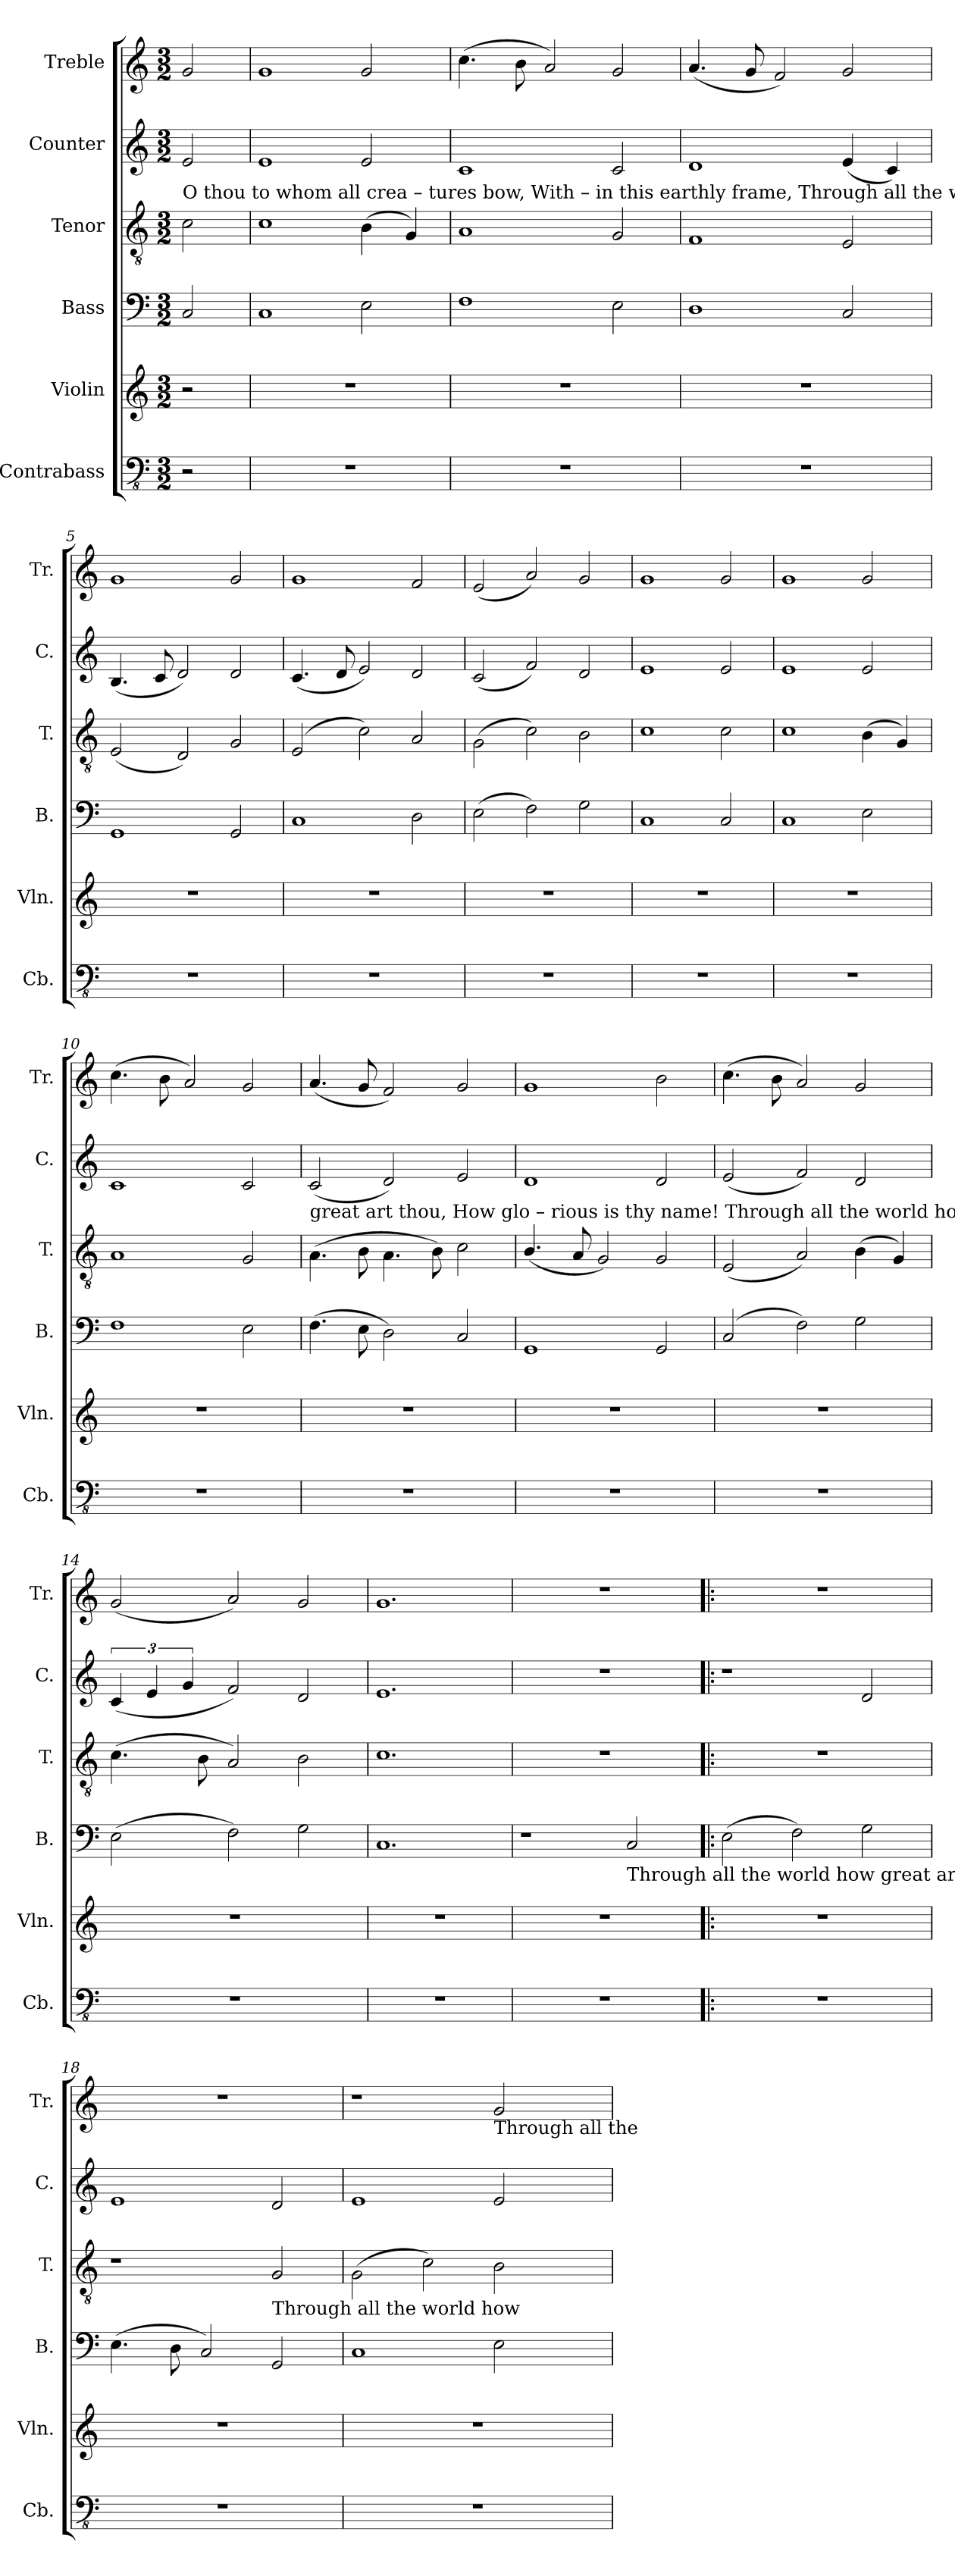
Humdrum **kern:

**kern	**kern	**kern	**kern	**kern	**kern
*part6	*part5	*part4	*part3	*part2	*part1
*staff6	*staff5	*staff4	*staff3	*staff2	*staff1
*I"Contrabass	*I"Violin	*I"Bass	*I"Tenor	*I"Counter	*I"Treble
*I'Cb.	*I'Vln.	*I'B.	*I'T.	*I'C.	*I'Tr.
*clefFv4	*clefG2	*clefF4	*clefGv2	*clefG2	*clefG2
*ITrd7c12	*	*	*	*	*
*k[]	*k[]	*k[]	*k[]	*k[]	*k[]
*M3/2	*M3/2	*M3/2	*M3/2	*M3/2	*M3/2
*MM150	*MM150	*MM150	*MM150	*MM150	*MM150
=1	=1	=1	=1	=1	=1
!	!	!	!	!LO:TX:b:t=O  thou to       whom      all    crea    –    tures    bow,           With – in     this  earthly frame, Through all the world how	!
2r	2r	2C/	2c\	2e/	2g/
=2	=2	=2	=2	=2	=2
1.r	1.r	1C	1c	1e	1g
.	.	2E\	(4B\	2e/	2g/
.	.	.	4G/)	.	.
=3	=3	=3	=3	=3	=3
1.r	1.r	1F	1A	1c	(4.cc\
.	.	.	.	.	8b\
.	.	.	.	.	2a/)
.	.	2E\	2G/	2c/	2g/
=4	=4	=4	=4	=4	=4
1.r	1.r	1D	1F	1d	(4.a/
.	.	.	.	.	8g/
.	.	.	.	.	2f/)
.	.	2C/	2E/	(4e/	2g/
.	.	.	.	4c/)	.
=5	=5	=5	=5	=5	=5
1.r	1.r	1GG	(2E/	(4.B/	1g
.	.	.	.	8c/	.
.	.	.	2D/)	2d/)	.
.	.	2GG/	2G/	2d/	2g/
=6	=6	=6	=6	=6	=6
1.r	1.r	1C	(2E/	(4.c/	1g
.	.	.	.	8d/	.
.	.	.	2c\)	2e/)	.
.	.	2D\	2A/	2d/	2f/
=7	=7	=7	=7	=7	=7
1.r	1.r	(2E\	(2G\	(2c/	(2e/
.	.	2F\)	2c\)	2f/)	2a/)
.	.	2G\	2B\	2d/	2g/
=8	=8	=8	=8	=8	=8
1.r	1.r	1C	1c	1e	1g
.	.	2C/	2c\	2e/	2g/
=9	=9	=9	=9	=9	=9
1.r	1.r	1C	1c	1e	1g
.	.	2E\	(4B\	2e/	2g/
.	.	.	4G/)	.	.
=10	=10	=10	=10	=10	=10
1.r	1.r	1F	1A	1c	(4.cc\
.	.	.	.	.	8b\
.	.	.	.	.	2a/)
.	.	2E\	2G/	2c/	2g/
!!LO:LB:g=z
=11	=11	=11	=11	=11	=11
!	!	!	!	!LO:TX:b:t=great          art     thou,         How  glo – rious        is                  thy   name!                                Through all  the  world  how  great  art	!
1.r	1.r	(4.F\	(4.A\	(2c/	(4.a/
.	.	8E\	8B\	.	8g/
.	.	2D\)	4.A\	2d/)	2f/)
.	.	.	8B\)	.	.
.	.	2C/	2c\	2e/	2g/
=12	=12	=12	=12	=12	=12
1.r	1.r	1GG	(4.B/	1d	1g
.	.	.	8A/	.	.
.	.	.	2G/)	.	.
.	.	2GG/	2G/	2d/	2b\
=13	=13	=13	=13	=13	=13
1.r	1.r	(2C/	(2E/	(2e/	(4.cc\
.	.	.	.	.	8b\
.	.	2F\)	2A/)	2f/)	2a/)
.	.	2G\	(4B\	2d/	2g/
.	.	.	4G/)	.	.
=14	=14	=14	=14	=14	=14
1.r	1.r	(2E\	(4.c\	(6c/	(2g/
.	.	.	.	6e/	.
.	.	.	.	6g/	.
.	.	.	8B\	.	.
.	.	2F\)	2A/)	2f/)	2a/)
.	.	2G\	2B\	2d/	2g/
=15	=15	=15	=15	=15	=15
1.r	1.r	1.C	1.c	1.e	1.g
=16	=16	=16	=16	=16	=16
1.r	1.r	1r	1.r	1.r	1.r
!	!	!LO:TX:b:t=Through all the world how great  art thou,        In	!	!	!
.	.	2C/	.	.	.
=17!|:	=17!|:	=17!|:	=17!|:	=17!|:	=17!|:
1.r	1.r	(2E\	1.r	1r	1.r
.	.	2F\)	.	.	.
.	.	2G\	.	2d/	.
=18	=18	=18	=18	=18	=18
1.r	1.r	(4.E\	1r	1e	1.r
.	.	8D\	.	.	.
.	.	2C/)	.	.	.
!	!	!	!LO:TX:b:t=Through all the world how	!	!
.	.	2GG/	2G/	2d/	.
=19	=19	=19	=19	=19	=19
1.r	1.r	1C	(2G\	1e	1r
.	.	.	2c\)	.	.
!	!	!	!	!	!LO:TX:b:t=Through all the
.	.	2E\	2B\	2e/	2g/
=	=	=	=	=	=
*-	*-	*-	*-	*-	*-
